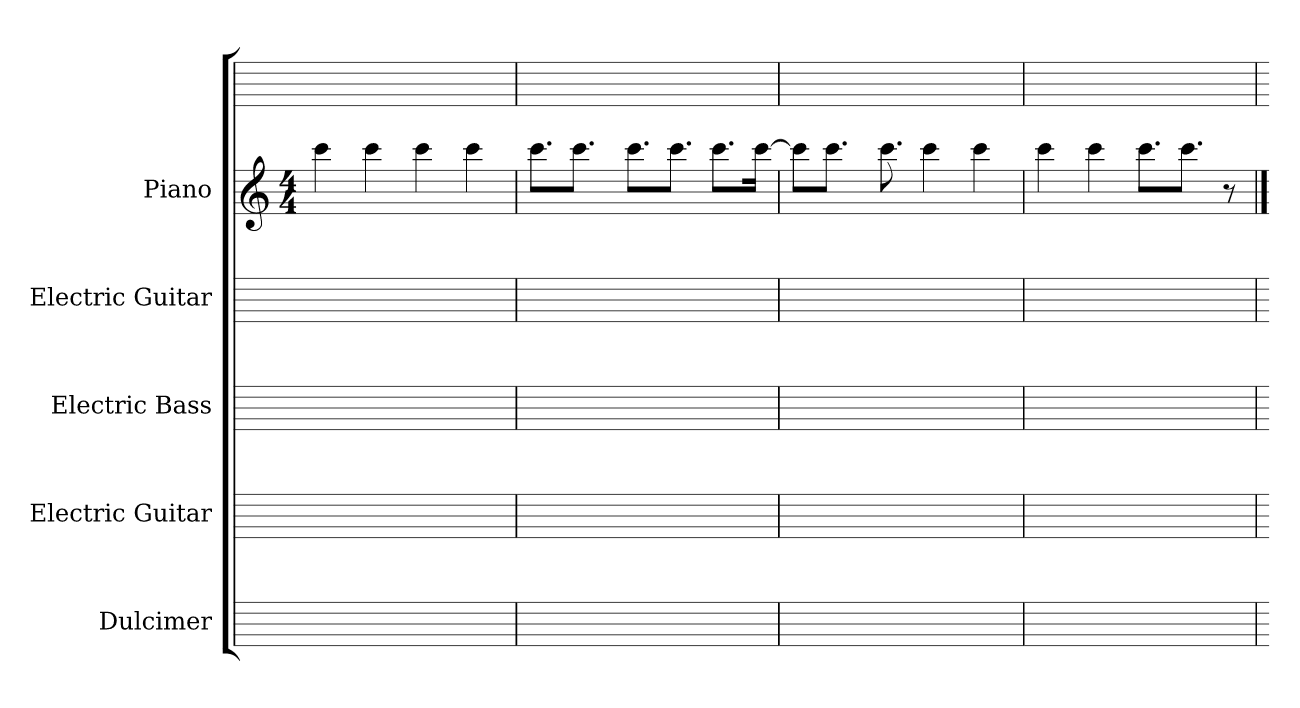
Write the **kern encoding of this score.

**kern	**kern	**kern	**kern	**kern	**kern
*part6	*part5	*part4	*part3	*part2	*part1
*staff6	*staff5	*staff4	*staff3	*staff2	*staff1
*I"Dulcimer	*I"Electric Guitar	*I"Electric Bass	*I"Electric Guitar	*I"Piano	*
*	*I'Elec Gtr	*I'Elec b	*I'Elec Gtr	*I'Pno	*
*	*	*	*	*clefG2	*
*	*	*	*	*M4/4	*
=	=	=	=	=	=
4ryy	4ryy	4ryy	4ryy	4ccc	4ryy
2.ryy	2.ryy	2.ryy	2.ryy	4ccc	2.ryy
.	.	.	.	4ccc	.
.	.	.	.	4ccc	.
=	=	=	=	=	=
4ryy	4ryy	4ryy	4ryy	8.ccc\L	4ryy
.	.	.	.	8.ccc\J	.
2.ryy	2.ryy	2.ryy	2.ryy	.	2.ryy
.	.	.	.	8.ccc\L	.
.	.	.	.	8.ccc\J	.
.	.	.	.	8.ccc\L	.
.	.	.	.	[16ccc\Jk	.
=	=	=	=	=	=
4ryy	4ryy	4ryy	4ryy	8ccc\L]	4ryy
.	.	.	.	8.ccc\J	.
2.ryy	2.ryy	2.ryy	2.ryy	.	2.ryy
.	.	.	.	8.ccc	.
.	.	.	.	4ccc	.
.	.	.	.	4ccc	.
=	=	=	=	=	=
4ryy	4ryy	4ryy	4ryy	4ccc	4ryy
2.ryy	2.ryy	2.ryy	2.ryy	4ccc	2.ryy
.	.	.	.	8.ccc\L	.
.	.	.	.	8.ccc\J	.
.	.	.	.	8r	.
=	=	=	=	==	=
*-	*-	*-	*-	*-	*-
